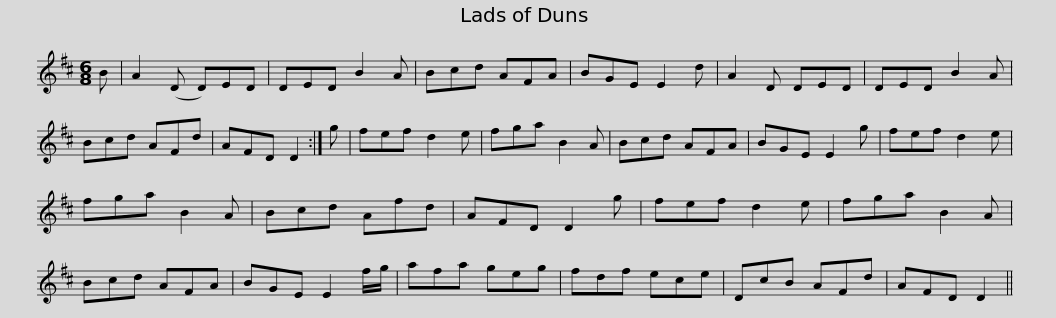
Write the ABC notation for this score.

X:1
L:1/8
M:6/8
I:linebreak $
K:D
V:1 treble
V:1
 B | A2 (D D)ED | DED B2 A | Bcd AFA | BGE E2 d | %5
 A2 D DED | DED B2 A | Bcd AFd |$ AFD D2 :| g | %10
 fef d2 e | fga B2 A | Bcd AFA | BGE E2 g | fef d2 e | %15
 fga B2 A | Bcd Afd |$ AFD D2 g | fef d2 e | fga B2 A | %20
 Bcd AFA | BGE E2 f/g/ | afa geg | fdf ece | DcB AFd |$ %25
 AFD D2 || %26
